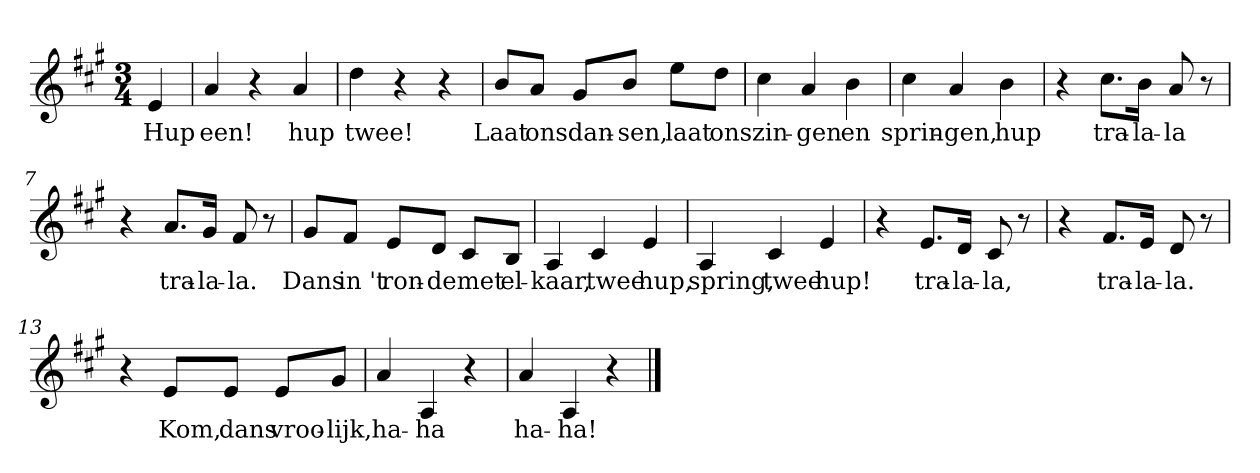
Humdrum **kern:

**kern	**text
*part1	*part1
*staff1	*staff1
*clefG2	*
*k[f#c#g#]	*
*A:	*
*M3/4	*
*MM120	*
=	=
4e	Hup
=1	=1
4a	een!
4r	.
4a	hup
=2	=2
4dd	twee!
4r	.
4r	.
=3	=3
8b/L	Laat
8a/J	ons
8g#/L	dan-
8b/J	-sen,
8ee\L	laat
8dd\J	ons
=4	=4
4cc#	zin-
4a	-gen
4b	en
=5	=5
4cc#	sprin-
4a	-gen,
4b	hup
=6	=6
4r	.
8.cc#\L	tra-
16b\Jk	-la-
8a	-la
8r	.
=7	=7
4r	.
8.a/L	tra-
16g#/Jk	-la-
8f#	-la.
8r	.
=8	=8
8g#/L	Dans
8f#/J	in 't
8e/L	ron-
8d/J	-de
8c#/L	met
8B/J	el-
=9	=9
4A	-kaar,
4c#	twee
4e	hup,
=10	=10
4A	spring,
4c#	twee
4e	hup!
=11	=11
4r	.
8.e/L	tra-
16d/Jk	-la-
8c#	-la,
8r	.
=12	=12
4r	.
8.f#/L	tra-
16e/Jk	-la-
8d	-la.
8r	.
=13	=13
4r	.
8e/L	Kom,
8e/J	dans
8e/L	vroo-
8g#/J	-lijk,
=14	=14
4a	ha-
4A	-ha
4r	.
=15	=15
4a	ha-
4A	-ha!
4r	.
==	==
*-	*-
